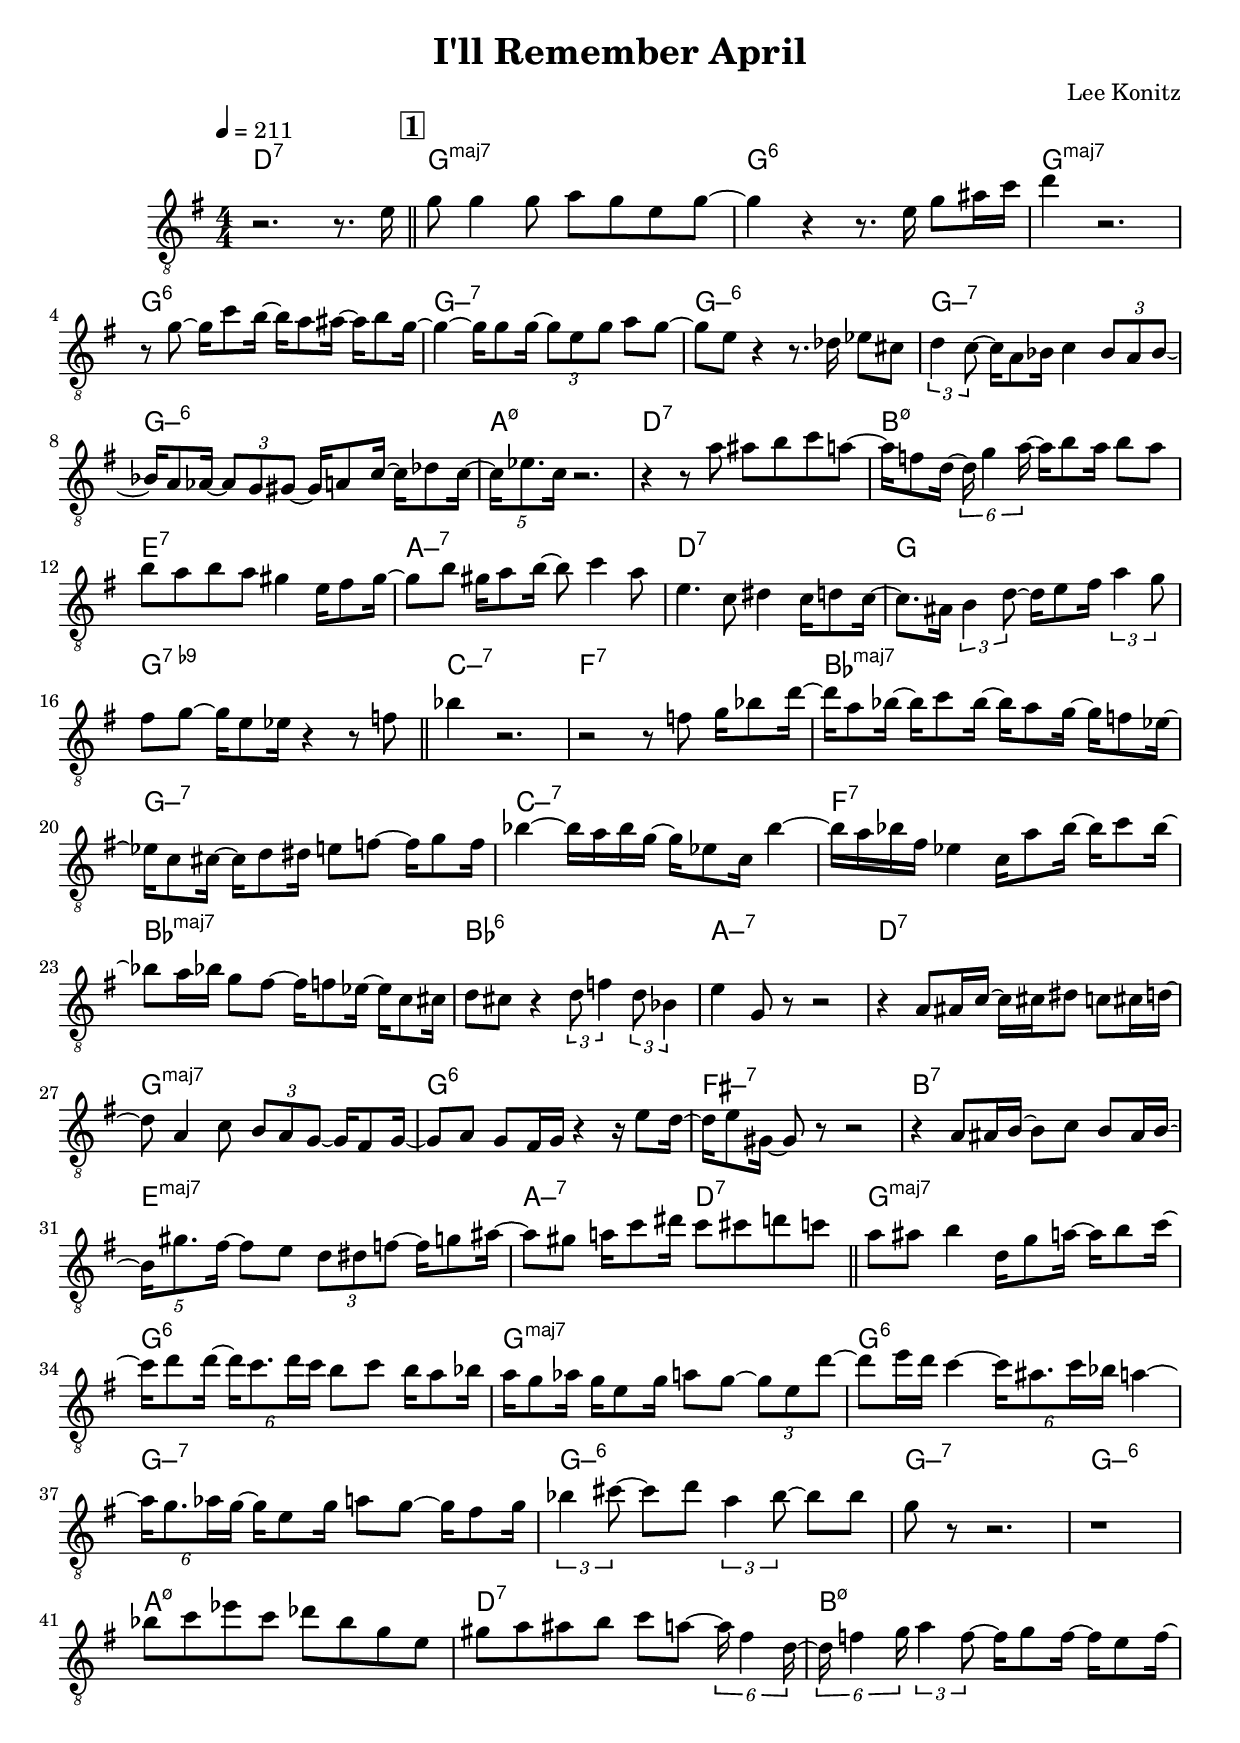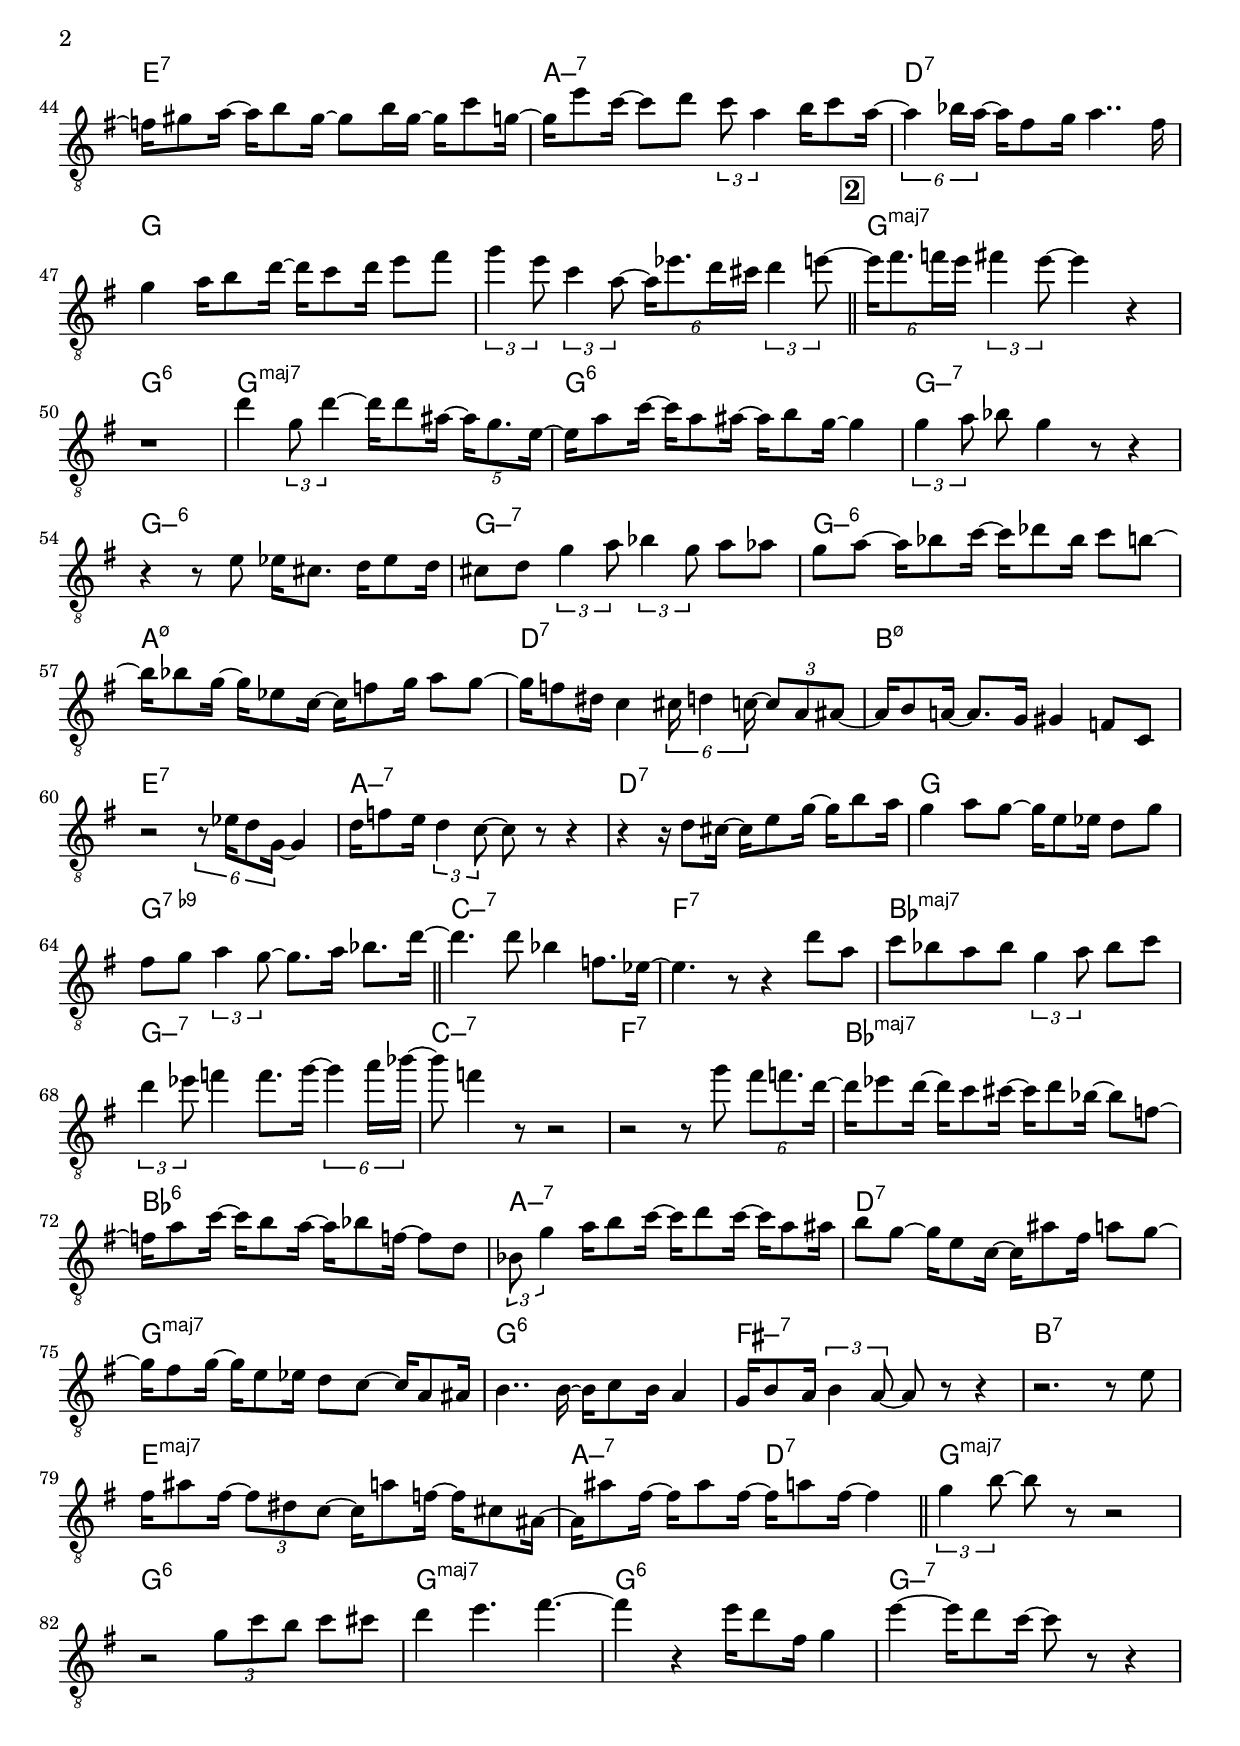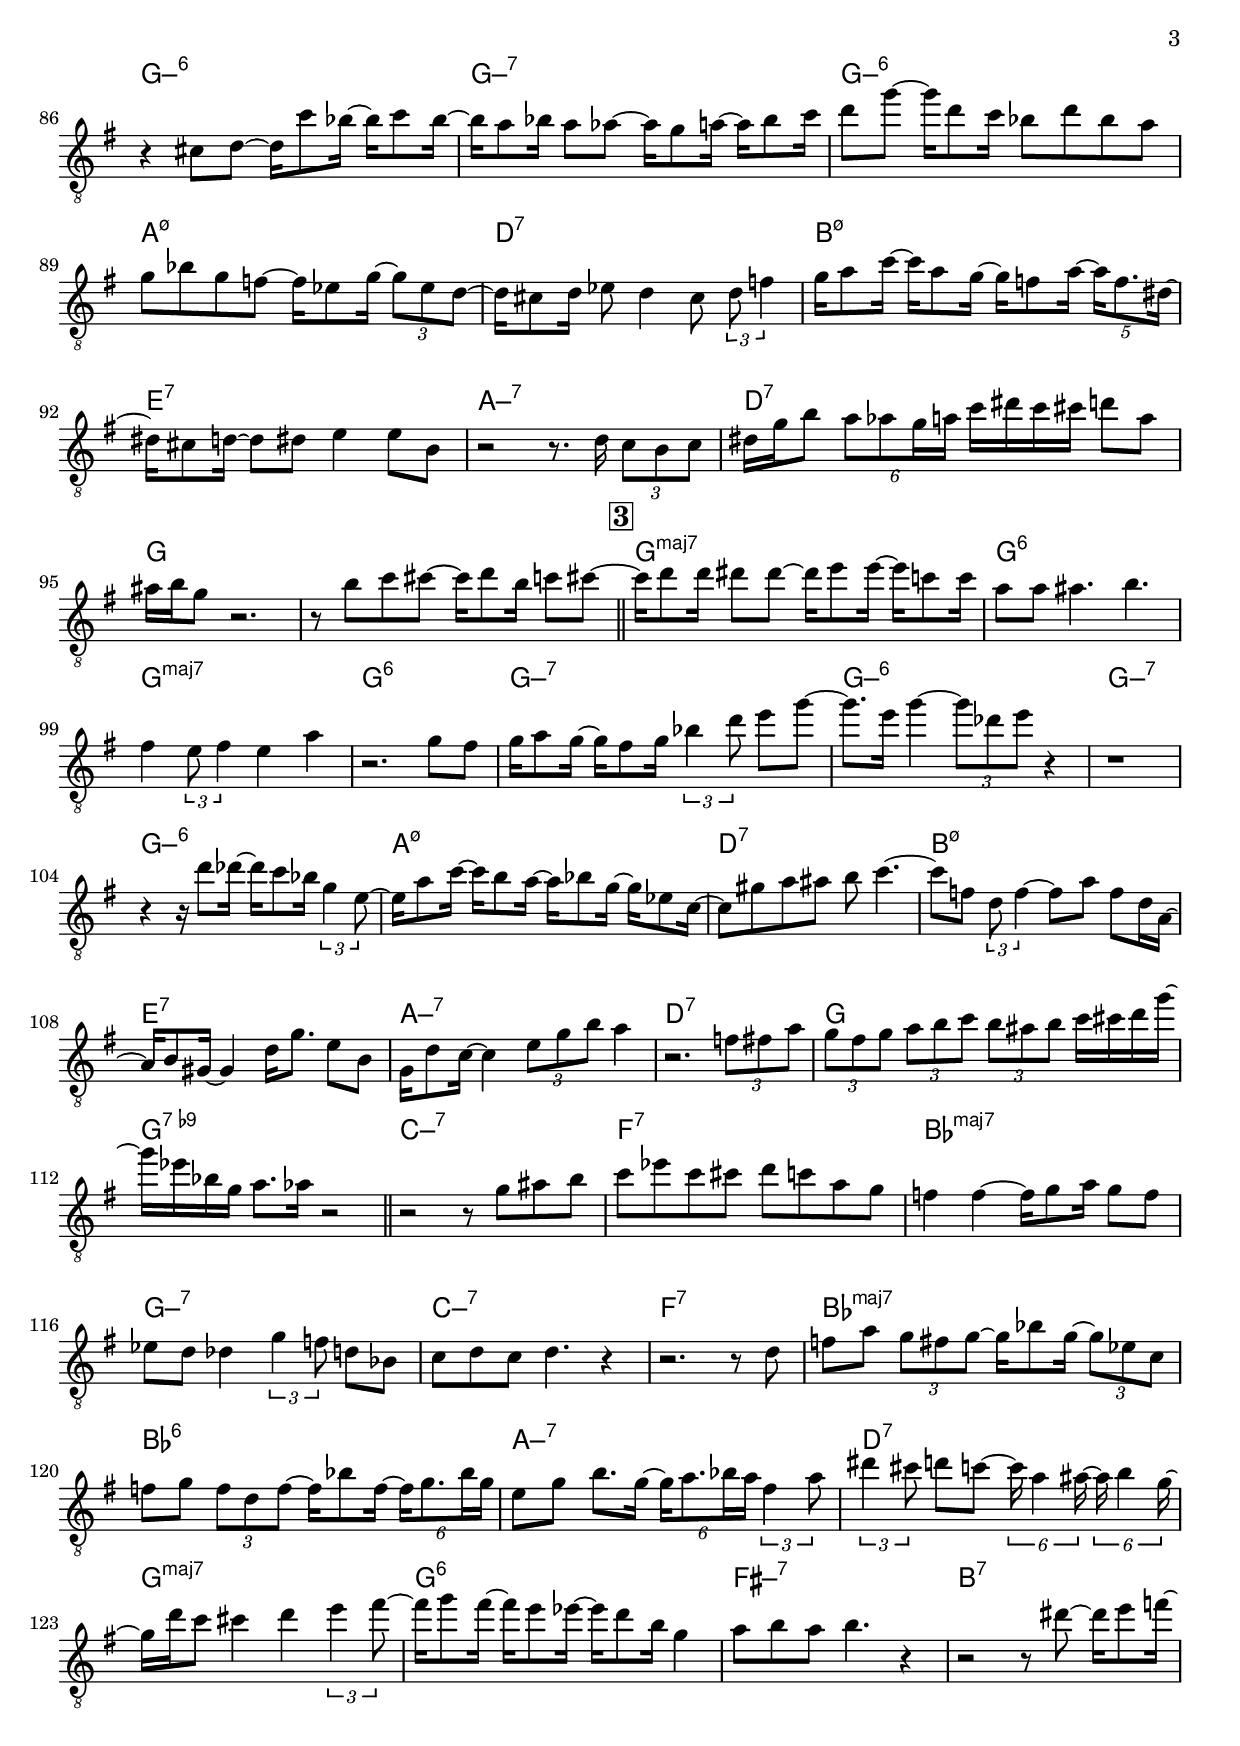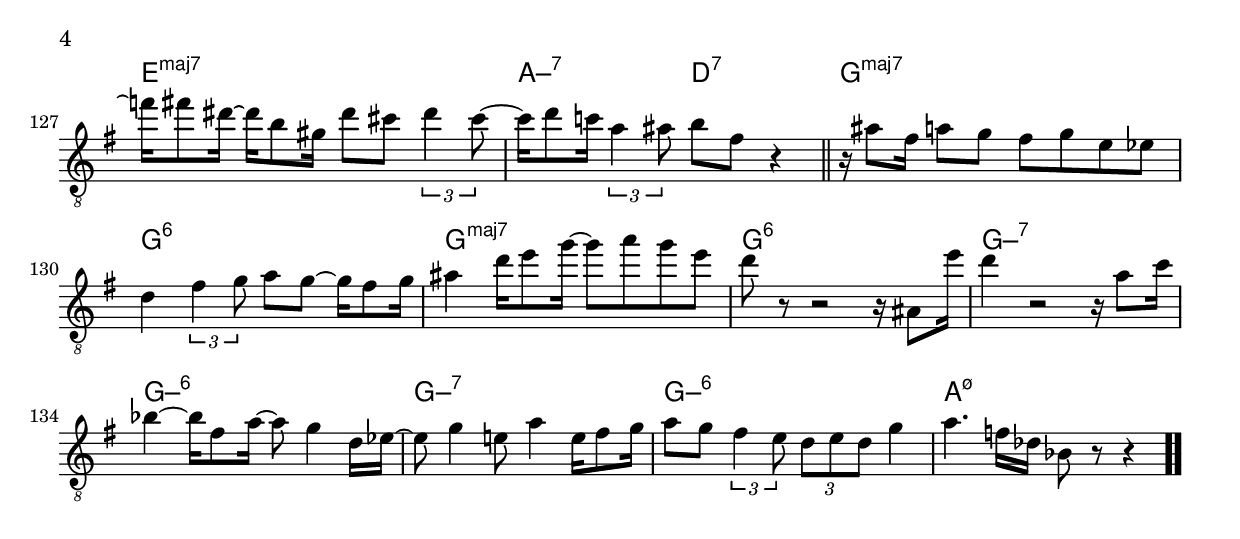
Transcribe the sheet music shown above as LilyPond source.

\version "2.13.2"

#(ly:set-option 'point-and-click #f)

\header {
  title = "I'll Remember April"
  composer = "Lee Konitz"
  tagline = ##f
}
global =
{
    \override Staff.TimeSignature #'style = #'()
    \time 4/4
    \clef "treble_8"
    \key g \major
    \override Rest #'direction = #'0
    \override MultiMeasureRest #'staff-position = #0
}
\score
{
<<
    \transpose c' c'

    \new ChordNames { \chords {
      \set majorSevenSymbol = \markup { "maj7" }
      \set minorChordModifier = \markup { \char ##x2013 }
      | d1:7 
      | g1:maj | g1:6 | g1:maj | g1:6 | g1:min7 | g1:min6 | g1:min7 | g1:min6 
      | a1:min5-7 | d1:7 | b1:min5-7 | e1:7 | a1:min7 | d1:7 | g1 | g1:9- 
      | c1:min7 | f1:7 | bes1:maj | g1:min7 | c1:min7 | f1:7 | bes1:maj | bes1:6 
      | a1:min7 | d1:7 | g1:maj | g1:6 | fis1:min7 | b1:7 | e1:maj | a2:min7 d2:7 
      | g1:maj | g1:6 | g1:maj | g1:6 | g1:min7 | g1:min6 | g1:min7 | g1:min6 
      | a1:min5-7 | d1:7 | b1:min5-7 | e1:7 | a1:min7 | d1:7 | g1 | s1 
      | g1:maj | g1:6 | g1:maj | g1:6 | g1:min7 | g1:min6 | g1:min7 | g1:min6 
      | a1:min5-7 | d1:7 | b1:min5-7 | e1:7 | a1:min7 | d1:7 | g1 | g1:9- 
      | c1:min7 | f1:7 | bes1:maj | g1:min7 | c1:min7 | f1:7 | bes1:maj | bes1:6 
      | a1:min7 | d1:7 | g1:maj | g1:6 | fis1:min7 | b1:7 | e1:maj | a2:min7 d2:7 
      | g1:maj | g1:6 | g1:maj | g1:6 | g1:min7 | g1:min6 | g1:min7 | g1:min6 
      | a1:min5-7 | d1:7 | b1:min5-7 | e1:7 | a1:min7 | d1:7 | g1 | s1 
      | g1:maj | g1:6 | g1:maj | g1:6 | g1:min7 | g1:min6 | g1:min7 | g1:min6 
      | a1:min5-7 | d1:7 | b1:min5-7 | e1:7 | a1:min7 | d1:7 | g1 | g1:9- 
      | c1:min7 | f1:7 | bes1:maj | g1:min7 | c1:min7 | f1:7 | bes1:maj | bes1:6 
      | a1:min7 | d1:7 | g1:maj | g1:6 | fis1:min7 | b1:7 | e1:maj | a2:min7 d2:7 
      | g1:maj | g1:6 | g1:maj | g1:6 | g1:min7 | g1:min6 | g1:min7 | g1:min6 
      | a1:min5-7|
      }
      }

    \new Staff
    <<
    \transpose c' c'

    {
      \global
  		%\override Score.MetronomeMark #'transparent = ##t
  		%\override Score.MetronomeMark #'stencil = ##f
  		
  		\override HorizontalBracket #'direction = #UP
  		\override HorizontalBracket #'bracket-flare = #'(0 . 0)
  		
  		\override TextSpanner #'dash-fraction = #1.0
  		\override TextSpanner #'bound-details #'left #'text = \markup{ \concat{\draw-line #'(0 . -1.0) \draw-line #'(1.0 . 0) }}
  		\override TextSpanner #'bound-details #'right #'text = \markup{ \concat{ \draw-line #'(1.0 . 0) \draw-line #'(0 . -1.0) }}
          \set Score.markFormatter = #format-mark-box-numbers


      \tempo 4 = 211
      \set Score.currentBarNumber = #0
     
      | r2. r8. e'16 
      \bar "||" \mark \default g'8 g'4 g'8 a'8 g'8 e'8 g'8~ 
      | g'4 r4 r8. e'16 g'8 ais'16 c''16 
      | d''4 r2. 
      | r8 g'8~ g'16 c''8 b'16~ b'16 a'8 ais'16~ ais'16 b'8 g'16~ 
      | g'4~ g'16 g'8 g'16~ \tuplet 3/2 {g'8 e'8 g'8} a'8 g'8~ 
      | g'8 e'8 r4 r8. des'16 es'8 cis'8 
      | \tuplet 3/2 {d'4 c'8~} c'16 a8 bes16 c'4 \tuplet 3/2 {bes8 a8 bes8~} 
      | bes16 a8 aes16~ \tuplet 3/2 {aes8 g8 gis8~} gis16 a8 c'16~ c'16 des'8 c'16~ 
      | \tuplet 5/4 {c'16 es'8. c'16} r2. 
      | r4 r8 a'8 ais'8 b'8 c''8 a'8~ 
      | a'16 f'8 d'16~ \tuplet 6/4 {d'16 g'4 a'16~} a'16 b'8 a'16 b'8 a'8 
      | b'8 a'8 b'8 a'8 gis'4 e'16 fis'8 gis'16~ 
      | gis'8 b'8 gis'16 a'8 b'16~ b'8 c''4 a'8 
      | e'4. c'8 dis'4 c'16 d'8 c'16~ 
      | c'8. ais16 \tuplet 3/2 {b4 d'8~} d'16 e'8 fis'16 \tuplet 3/2 {a'4 g'8} 
      | fis'8 g'8~ g'16 e'8 es'16 r4 r8 f'8 
      \bar "||" bes'4 r2. 
      | r2 r8 f'8 g'16 bes'8 d''16~ 
      | d''16 a'8 bes'16~ bes'16 c''8 bes'16~ bes'16 a'8 g'16~ g'16 f'8 es'16~ 
      | es'16 c'8 cis'16~ cis'16 d'8 dis'16 e'8 f'8~ f'16 g'8 f'16 
      | bes'4~ bes'16 a'16 bes'16 g'16~ g'16 es'8 c'16 bes'4~ 
      | bes'16 a'16 bes'16 fis'16 es'4 c'16 a'8 bes'16~ bes'16 c''8 bes'16~ 
      | bes'8 a'16 bes'16 g'8 fis'8~ fis'16 f'8 es'16~ es'16 c'8 cis'16 
      | d'8 cis'8 r4 \tuplet 3/2 {d'8 f'4} \tuplet 3/2 {d'8 bes4} 
      | e'4 g8 r8 r2 
      | r4 a8 ais16 c'16~ c'16 cis'16 dis'8 c'8 cis'16 d'16~ 
      | d'8 a4 c'8 \tuplet 3/2 {b8 a8 g8~} g16 fis8 g16~ 
      | g8 a8 g8 fis16 g16 r4 r16 e'8 d'16~ 
      | d'16 e'8 gis16~ gis8 r8 r2 
      | r4 a8 ais16 b16~ b8 c'8 b8 ais16 b16~ 
      | \tuplet 5/4 {b16 gis'8. fis'16~} fis'8 e'8 \tuplet 3/2 {d'8 dis'8 f'8~} f'16 g'8 ais'16~ 
      | ais'8 gis'8 a'16 c''8 dis''16 c''8 cis''8 d''8 c''8 
      \bar "||" a'8 ais'8 b'4 d'16 g'8 a'16~ a'16 b'8 c''16~ 
      | c''16 d''8 d''16~ \tuplet 6/4 {d''16 c''8. d''16 c''16} b'8 c''8 b'16 a'8 bes'16 
      | a'16 g'8 aes'16 g'16 e'8 g'16 a'8 g'8~ \tuplet 3/2 {g'8 e'8 d''8~} 
      | d''8 e''16 d''16 c''4~ \tuplet 6/4 {c''16 ais'8. c''16 bes'16} a'4~ 
      | \tuplet 6/4 {a'16 g'8. aes'16 g'16~} g'16 e'8 g'16 a'8 g'8~ g'16 fis'8 g'16 
      | \tuplet 3/2 {bes'4 cis''8~} cis''8 d''8 \tuplet 3/2 {a'4 bes'8~} bes'8 bes'8 
      | g'8 r8 r2. 
      | r1 
      | bes'8 c''8 es''8 c''8 des''8 bes'8 g'8 e'8 
      | gis'8 a'8 ais'8 b'8 c''8 a'8~ \tuplet 6/4 {a'16 fis'4 d'16~} 
      | \tuplet 6/4 {d'16 f'4 g'16} \tuplet 3/2 {a'4 f'8~} f'16 g'8 f'16~ f'16 e'8 f'16~ 
      | f'16 gis'8 a'16~ a'16 b'8 gis'16~ gis'8 b'16 gis'16~ gis'16 c''8 g'16~ 
      | g'16 e''8 c''16~ c''8 d''8 \tuplet 3/2 {c''8 a'4} b'16 c''8 a'16~ 
      | \tuplet 6/4 {a'4 bes'16 a'16~} a'16 fis'8 g'16 a'4.. fis'16 
      | g'4 a'16 b'8 d''16~ d''16 c''8 d''16 e''8 fis''8 
      | \tuplet 3/2 {g''4 e''8} \tuplet 3/2 {c''4 a'8~} \tuplet 6/4 {a'16 es''8. d''16 cis''16} \tuplet 3/2 {d''4 e''8~} 
      \bar "||" \mark \default \tuplet 6/4 {e''16 fis''8. f''16 e''16} \tuplet 3/2 {fis''4 e''8~} e''4 r4 
      | r1 
      | d''4 \tuplet 3/2 {g'8 d''4~} d''16 d''8 ais'16~ \tuplet 5/4 {ais'16 g'8. e'16~} 
      | e'16 a'8 c''16~ c''16 a'8 ais'16~ ais'16 b'8 g'16~ g'4 
      | \tuplet 3/2 {g'4 a'8} bes'8 g'4 r8 r4 
      | r4 r8 e'8 es'16 cis'8. d'16 es'8 d'16 
      | cis'8 d'8 \tuplet 3/2 {g'4 a'8} \tuplet 3/2 {bes'4 g'8} a'8 aes'8 
      | g'8 a'8~ a'16 bes'8 c''16~ c''16 des''8 bes'16 c''8 b'8~ 
      | b'16 bes'8 g'16~ g'16 es'8 c'16~ c'16 f'8 g'16 a'8 g'8~ 
      | g'16 f'8 dis'16 c'4 \tuplet 6/4 {cis'16 d'4 c'16~} \tuplet 3/2 {c'8 a8 ais8~} 
      | ais16 b8 a16~ a8. g16 gis4 f8 c8 
      | r2 \tuplet 6/4 {r8 es'16 d'8 g16~} g4 
      | d'16 f'8 e'16 \tuplet 3/2 {d'4 c'8~} c'8 r8 r4 
      | r4 r16 d'8 cis'16~ cis'16 e'8 g'16~ g'16 b'8 a'16 
      | g'4 a'8 g'8~ g'16 e'8 es'16 d'8 g'8 
      | fis'8 g'8 \tuplet 3/2 {a'4 g'8~} g'8. a'16 bes'8. d''16~ 
      \bar "||" d''4. d''8 bes'4 f'8. es'16~ 
      | es'4. r8 r4 d''8 a'8 
      | c''8 bes'8 a'8 bes'8 \tuplet 3/2 {g'4 a'8} bes'8 c''8 
      | \tuplet 3/2 {d''4 es''8} f''4 f''8. g''16~ \tuplet 6/4 {g''4 a''16 bes''16~} 
      | bes''8 f''4 r8 r2 
      | r2 r8 g''8 \tuplet 6/4 {fis''8 f''8. d''16~} 
      | d''16 es''8 d''16~ d''16 c''8 cis''16~ cis''16 d''8 bes'16~ bes'8 f'8~ 
      | f'16 a'8 c''16~ c''16 b'8 a'16~ a'16 bes'8 f'16~ f'8 d'8 
      | \tuplet 3/2 {bes8 g'4} a'16 b'8 c''16~ c''16 d''8 c''16~ c''16 a'8 ais'16 
      | b'8 g'8~ g'16 e'8 c'16~ c'16 ais'8 fis'16 a'8 g'8~ 
      | g'16 fis'8 g'16~ g'16 e'8 es'16 d'8 c'8~ c'16 a8 ais16 
      | b4.. b16~ b16 c'8 b16 a4 
      | g16 b8 a16 \tuplet 3/2 {b4 a8~} a8 r8 r4 
      | r2. r8 e'8 
      | fis'16 ais'8 fis'16~ \tuplet 3/2 {fis'8 dis'8 c'8~} c'16 a'8 f'16~ f'16 cis'8 ais16~ 
      | ais16 ais'8 fis'16~ fis'16 ais'8 fis'16~ fis'16 a'8 fis'16~ fis'4 
      \bar "||" \tuplet 3/2 {g'4 b'8~} b'8 r8 r2 
      | r2 \tuplet 3/2 {g'8 c''8 b'8} c''8 cis''8 
      | d''4 e''4. fis''4.~ 
      | fis''4 r4 e''16 d''8 fis'16 g'4 
      | e''4~ e''16 d''8 c''16~ c''8 r8 r4 
      | r4 cis'8 d'8~ d'16 c''8 bes'16~ bes'16 c''8 bes'16~ 
      | bes'16 a'8 bes'16 a'8 aes'8~ aes'16 g'8 a'16~ a'16 bes'8 c''16 
      | d''8 g''8~ g''16 d''8 c''16 bes'8 d''8 bes'8 a'8 
      | g'8 bes'8 g'8 f'8~ f'16 es'8 g'16~ \tuplet 3/2 {g'8 es'8 d'8~} 
      | d'16 cis'8 d'16 es'8 d'4 cis'8 \tuplet 3/2 {d'8 f'4} 
      | g'16 a'8 c''16~ c''16 a'8 g'16~ g'16 f'8 a'16~ \tuplet 5/4 {a'16 f'8. dis'16~} 
      | dis'16 cis'8 d'16~ d'8 dis'8 e'4 e'8 b8 
      | r2 r8. d'16 \tuplet 3/2 {c'8 b8 c'8} 
      | dis'16 g'16 b'8 \tuplet 6/4 {a'8 aes'8 g'16 a'16} c''16 dis''16 c''16 cis''16 d''8 a'8 
      | ais'16 b'16 g'8 r2. 
      | r8 b'8 c''8 cis''8~ cis''16 d''8 b'16 c''8 cis''8~ 
      \bar "||" \mark \default cis''16 d''8 d''16 dis''8 dis''8~ dis''16 e''8 e''16~ e''16 c''8 c''16 
      | a'8 a'8 ais'4. b'4. 
      | fis'4 \tuplet 3/2 {e'8 fis'4} e'4 a'4 
      | r2. g'8 fis'8 
      | g'16 a'8 g'16~ g'16 fis'8 g'16 \tuplet 3/2 {bes'4 d''8} e''8 g''8~ 
      | g''8. e''16 g''4~ \tuplet 3/2 {g''8 des''8 e''8} r4 
      | r1 
      | r4 r16 d''8 des''16~ des''16 c''8 bes'16 \tuplet 3/2 {g'4 e'8~} 
      | e'16 a'8 c''16~ c''16 b'8 a'16~ a'16 bes'8 g'16~ g'16 es'8 c'16~ 
      | c'8 gis'8 a'8 ais'8 b'8 c''4.~ 
      | c''8 f'8 \tuplet 3/2 {d'8 f'4~} f'8 a'8 f'8 d'16 a16~ 
      | a16 b8 gis16~ gis4 d'16 g'8. e'8 b8 
      | g16 d'8 c'16~ c'4 \tuplet 3/2 {e'8 g'8 b'8} a'4 
      | r2. \tuplet 3/2 {f'8 fis'8 a'8} 
      | \tuplet 3/2 {g'8 fis'8 g'8} \tuplet 3/2 {a'8 b'8 c''8} \tuplet 3/2 {b'8 ais'8 b'8} c''16 cis''16 d''16 g''16~ 
      | g''16 es''16 bes'16 g'16 a'8. aes'16 r2 
      \bar "||" r2 r8 g'8 ais'8 b'8 
      | c''8 es''8 c''8 cis''8 d''8 c''8 a'8 g'8 
      | f'4 f'4~ f'16 g'8 a'16 g'8 f'8 
      | es'8 d'8 des'4 \tuplet 3/2 {g'4 f'8} d'8 bes8 
      | c'8 d'8 c'8 d'4. r4 
      | r2. r8 d'8 
      | f'8 a'8 \tuplet 3/2 {g'8 fis'8 g'8~} g'16 bes'8 g'16~ \tuplet 3/2 {g'8 es'8 c'8} 
      | f'8 g'8 \tuplet 3/2 {f'8 d'8 f'8~} f'16 bes'8 f'16~ \tuplet 6/4 {f'16 g'8. bes'16 g'16} 
      | e'8 g'8 b'8. g'16~ \tuplet 6/4 {g'16 a'8. bes'16 a'16} \tuplet 3/2 {fis'4 a'8} 
      | \tuplet 3/2 {dis''4 cis''8} d''8 c''8~ \tuplet 6/4 {c''16 a'4 ais'16~} \tuplet 6/4 {ais'16 b'4 g'16~} 
      | g'16 d''16 c''8 cis''4 d''4 \tuplet 3/2 {e''4 fis''8~} 
      | fis''16 g''8 fis''16~ fis''16 e''8 es''16~ es''16 d''8 b'16 g'4 
      | a'8 b'8 a'8 b'4. r4 
      | r2 r8 dis''8~ dis''16 e''8 f''16~ 
      | f''16 fis''8 dis''16~ dis''16 b'8 gis'16 dis''8 cis''8 \tuplet 3/2 {dis''4 cis''8~} 
      | cis''16 d''8 c''16 \tuplet 3/2 {a'4 ais'8} b'8 fis'8 r4 
      \bar "||" r16 ais'8 fis'16 a'8 g'8 fis'8 g'8 e'8 es'8 
      | d'4 \tuplet 3/2 {fis'4 g'8} a'8 g'8~ g'16 fis'8 g'16 
      | ais'4 d''16 e''8 g''16~ g''8 a''8 g''8 e''8 
      | d''8 r8 r2 r16 ais8 e''16 
      | d''4 r2 r16 a'8 c''16 
      | bes'4~ bes'16 fis'8 a'16~ a'8 g'4 d'16 es'16~ 
      | es'8 g'4 e'8 a'4 e'16 fis'8 g'16 
      | a'8 g'8 \tuplet 3/2 {fis'4 e'8} \tuplet 3/2 {d'8 e'8 d'8} g'4 
      | a'4. f'16 des'16 bes8 r8 r4\bar  ".."
    }
    >>
>>    
}
